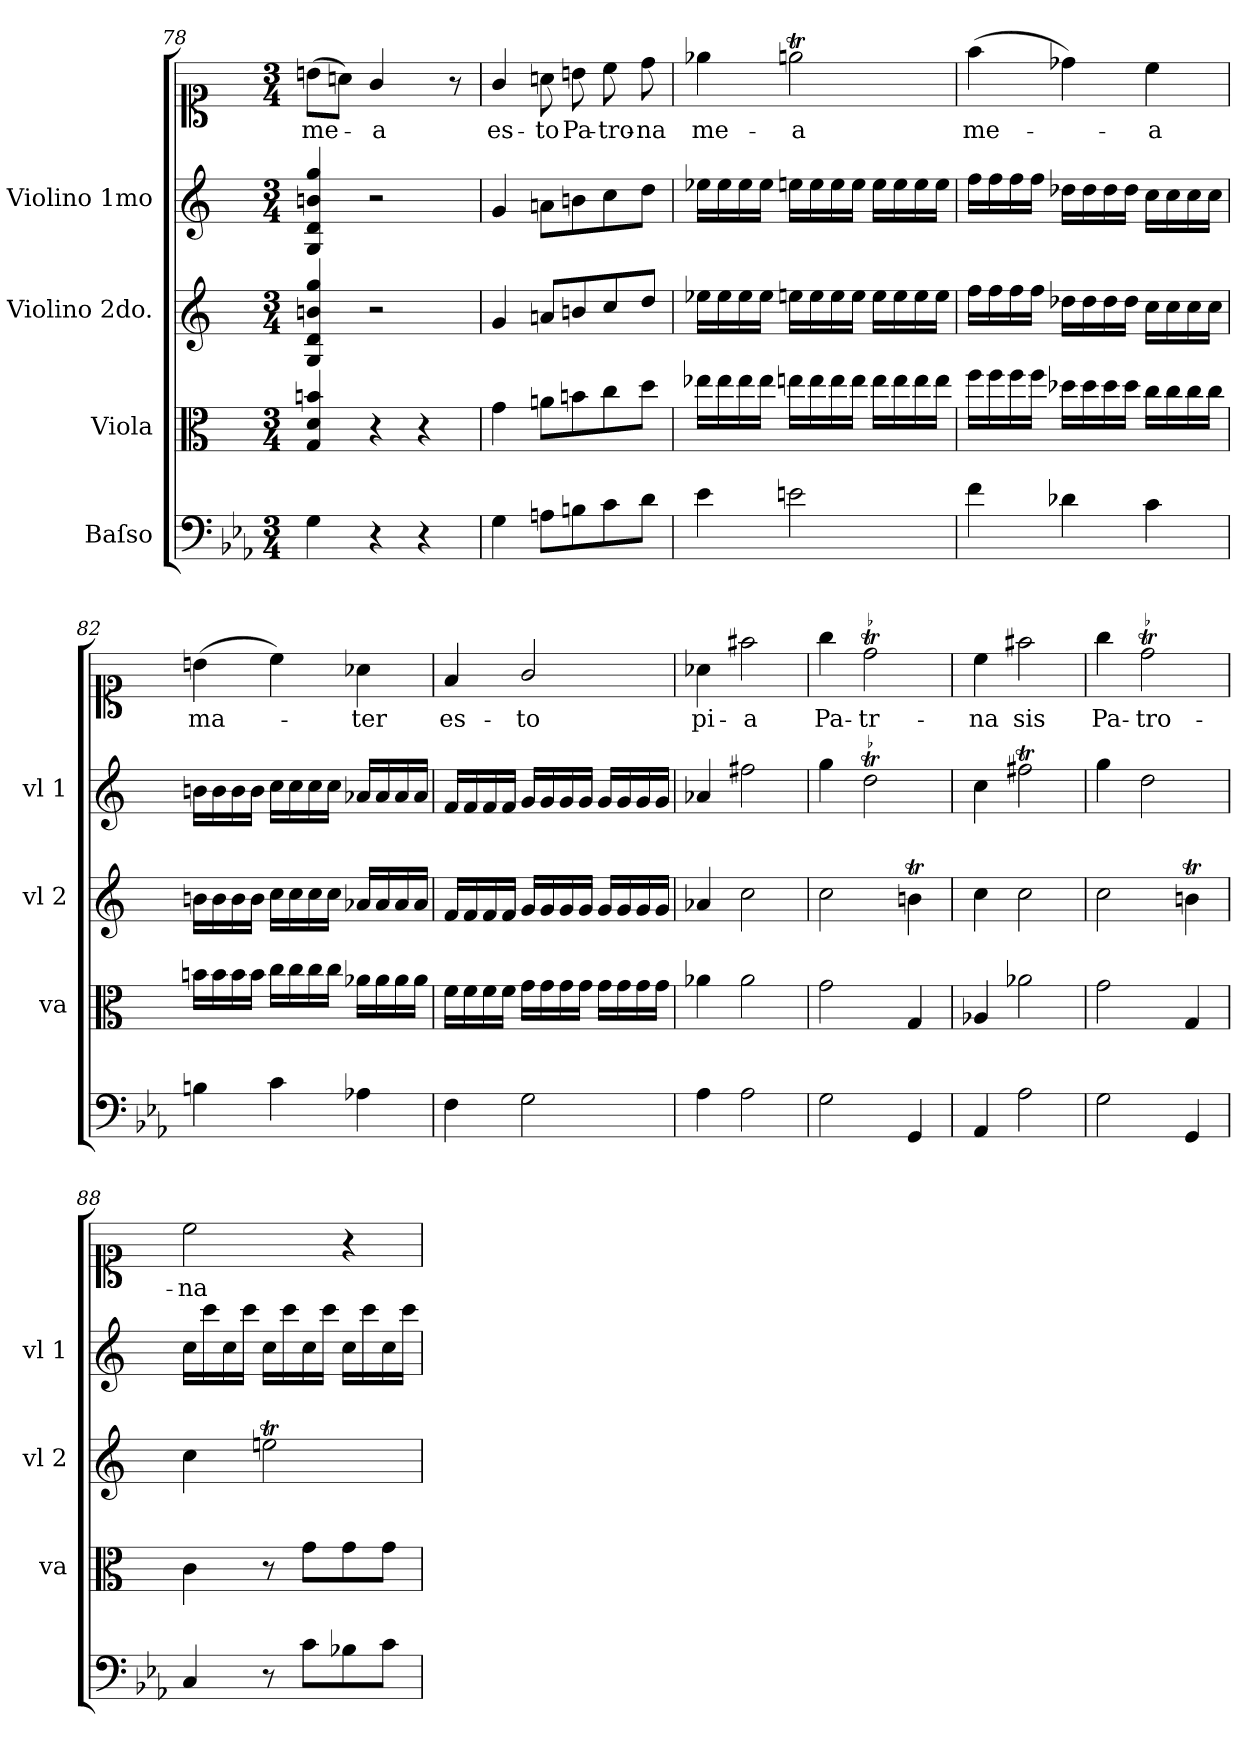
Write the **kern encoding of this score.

**kern	**kern	**kern	**dynam	**kern	**kern	**text
*part5	*part4	*part3	*part3	*part2	*part1	*part1
*staff5	*staff4	*staff3	*staff3	*staff2	*staff1	*staff1
*I"Baſso	*I"Viola	*I"Violino 2do.	*	*I"Violino 1mo	*	*
*	*I'va	*I'vl 2	*	*I'vl 1	*	*
*clefF4	*clefC3	*clefG2	*	*clefG2	*clefC1	*
*k[b-e-a-]	*	*	*	*	*	*
*M3/4	*M3/4	*M3/4	*	*M3/4	*M3/4	*
=78	=78	=78	=78	=78	=78	=78
4G\	4G/ 4d/ 4bn/	4G/ 4d/ 4bn/ 4gg/	.	4G/ 4d/ 4bn/ 4gg/	(8bn\L	-me-
.	.	.	.	.	8an\J)	.
!	!	!	!	!	!LO:N:vis=4	!
4r	4r	2r	.	2r	4.g/	-a
4r	4r	.	.	.	.	.
.	.	.	.	.	8r	.
=79	=79	=79	=79	=79	=79	=79
4G\	4g\	4g/	.	4g/	4g/	es-
8An\L	8an\L	8an/L	.	8an\L	8an\	-to
8Bn\	8bn\	8bn/	.	8bn\	8bn\	Pa-
8c\	8cc\	8cc/	.	8cc\	8cc\	-tro-
8d\J	8dd\J	8dd/J	.	8dd\J	8dd\	-na
=80	=80	=80	=80	=80	=80	=80
4e-\	16ee-\LL	16ee-\LL	.	16ee-X\LL	4ee-\	me-
.	16ee-\	16ee-\	.	16ee-\	.	.
.	16ee-\	16ee-\	.	16ee-\	.	.
.	16ee-\JJ	16ee-\JJ	.	16ee-\JJ	.	.
2en\	16een\LL	16een\LL	.	16een\LL	2eent\	-a
.	16ee\	16ee\	.	16ee\	.	.
.	16ee\	16ee\	.	16ee\	.	.
.	16ee\JJ	16ee\JJ	.	16ee\JJ	.	.
.	16ee\LL	16ee\LL	.	16ee\LL	.	.
.	16ee\	16ee\	.	16ee\	.	.
.	16ee\	16ee\	.	16ee\	.	.
.	16ee\JJ	16ee\JJ	.	16ee\JJ	.	.
=81	=81	=81	=81	=81	=81	=81
4f\	16ff\LL	16ff\LL	.	16ff\LL	(4ff\	me-
.	16ff\	16ff\	.	16ff\	.	.
.	16ff\	16ff\	.	16ff\	.	.
.	16ff\JJ	16ff\JJ	.	16ff\JJ	.	.
4d-X\	16dd-X\LL	16dd-X\LL	.	16dd-X\LL	4dd-X\)	.
.	16dd-\	16dd-\	.	16dd-\	.	.
.	16dd-\	16dd-\	.	16dd-\	.	.
.	16dd-\JJ	16dd-\JJ	.	16dd-\JJ	.	.
4c\	16cc\LL	16cc\LL	.	16cc\LL	4cc\	-a
.	16cc\	16cc\	.	16cc\	.	.
.	16cc\	16cc\	.	16cc\	.	.
.	16cc\JJ	16cc\JJ	.	16cc\JJ	.	.
=82	=82	=82	=82	=82	=82	=82
4Bn\	16bn\LL	16bn\LL	.	16bn\LL	(4bn\	ma-
.	16b\	16b\	.	16b\	.	.
.	16b\	16b\	.	16b\	.	.
.	16b\JJ	16b\JJ	.	16b\JJ	.	.
4c\	16cc\LL	16cc\LL	.	16cc\LL	4cc\)	.
.	16cc\	16cc\	.	16cc\	.	.
.	16cc\	16cc\	.	16cc\	.	.
.	16cc\JJ	16cc\JJ	.	16cc\JJ	.	.
4A-X\	16a-X\LL	16a-X/LL	.	16a-X/LL	4a-\	-ter
.	16a-\	16a-/	.	16a-/	.	.
.	16a-\	16a-/	.	16a-/	.	.
.	16a-\JJ	16a-/JJ	.	16a-/JJ	.	.
=83	=83	=83	=83	=83	=83	=83
4F\	16f\LL	16f/LL	.	16f/LL	4f/	es-
.	16f\	16f/	.	16f/	.	.
.	16f\	16f/	.	16f/	.	.
.	16f\JJ	16f/JJ	.	16f/JJ	.	.
2G\	16g\LL	16g/LL	.	16g/LL	2g/	-to
.	16g\	16g/	.	16g/	.	.
.	16g\	16g/	.	16g/	.	.
.	16g\JJ	16g/JJ	.	16g/JJ	.	.
.	16g\LL	16g/LL	.	16g/LL	.	.
.	16g\	16g/	.	16g/	.	.
.	16g\	16g/	.	16g/	.	.
.	16g\JJ	16g/JJ	.	16g/JJ	.	.
=84	=84	=84	=84	=84	=84	=84
4A-\	4a-\	4a-/	.	4a-/	4a-\	pi-
2A-\	2a-\	2cc\	.	2ff#X\	2ff#X\	-a
=85	=85	=85	=85	=85	=85	=85
2G\	2g\	2cc\	.	4gg\	4gg\	Pa-
.	.	.	.	2ddt\	2ddt\	-tr-
4GG/	4G/	4bnt\	.	.	.	.
=86	=86	=86	=86	=86	=86	=86
4AA-/	4A-/	4cc\	.	4cc\	4cc\	-na
!	!	!	!LO:DY:a	!	!	!
2A-\	2a-\	2cc\	for	2ff#Xt\	2ff#X\	sis
=87	=87	=87	=87	=87	=87	=87
2G\	2g\	2cc\	.	4gg\	4gg\	Pa-
.	.	.	.	2dd\	2ddt\	-tro-
4GG/	4G/	4bnt\	.	.	.	.
=88	=88	=88	=88	=88	=88	=88
4C/	4c\	4cc\	.	16cc\LL	2cc\	-na
.	.	.	.	16ccc\	.	.
.	.	.	.	16cc\	.	.
.	.	.	.	16ccc\JJ	.	.
8r	8r	2eent\	.	16cc\LL	.	.
.	.	.	.	16ccc\	.	.
8c\L	8g\L	.	.	16cc\	.	.
.	.	.	.	16ccc\JJ	.	.
8B-X\	8g\	.	.	16cc\LL	4r	.
.	.	.	.	16ccc\	.	.
8c\J	8g\J	.	.	16cc\	.	.
.	.	.	.	16ccc\JJ	.	.
=	=	=	=	=	=	=
*-	*-	*-	*-	*-	*-	*-
